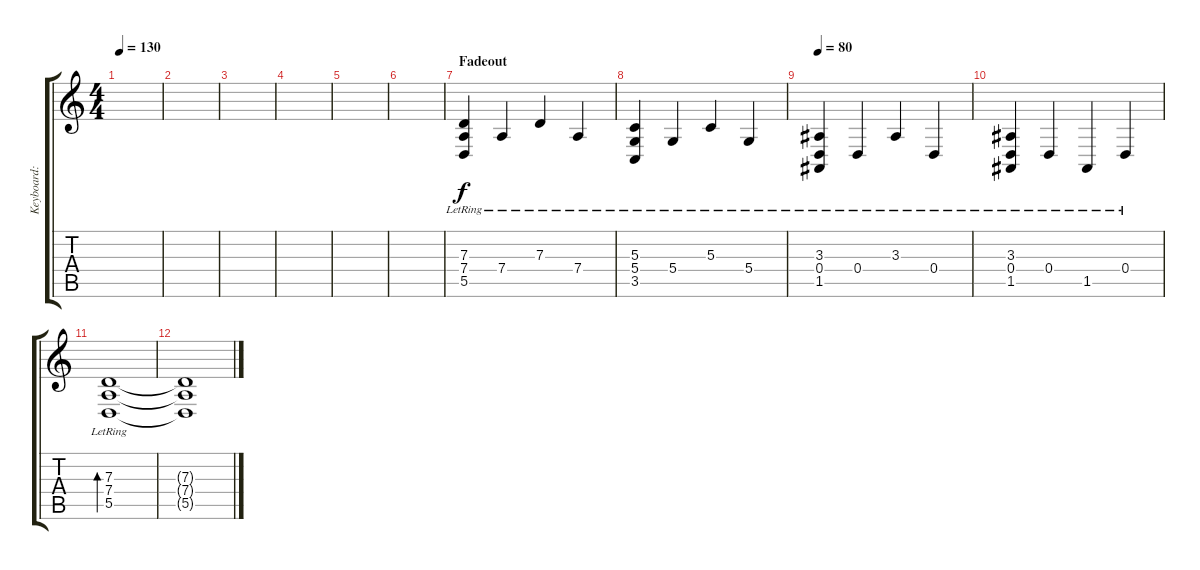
\track ("Keyboard: Piano" "Keyboard: ") {instrument acousticgrandpiano}
\staff {score tabs}
\tuning (E4 B3 G3 D3 A2 E2) {hide}
\ts (4 4)
\tempo 130
\clef g2
\ks c
|
|
|
|
|
|
\section ("" "Fadeout")
(7.3{lr} 7.4{lr} 5.5{lr}).4 7.4{lr}.4 7.3{lr}.4 7.4{lr}.4 |
(5.3{lr} 5.4{lr} 3.5).4 5.4{lr}.4 5.3{lr}.4 5.4{lr}.4 |
\tempo 80
(3.3{lr} 0.4{lr} 1.5{lr}).4 0.4{lr}.4 3.3{lr}.4 0.4{lr}.4 |
(3.3{lr} 0.4{lr} 1.5{lr}).4 0.4{lr}.4 1.5{lr}.4 0.4{lr}.4 |
(7.3{lr} 7.4{lr} 5.5{lr}).1{bd 480 volume 0} |
(7.3{t} 7.4{t} 5.5{t}).1{dy f}
